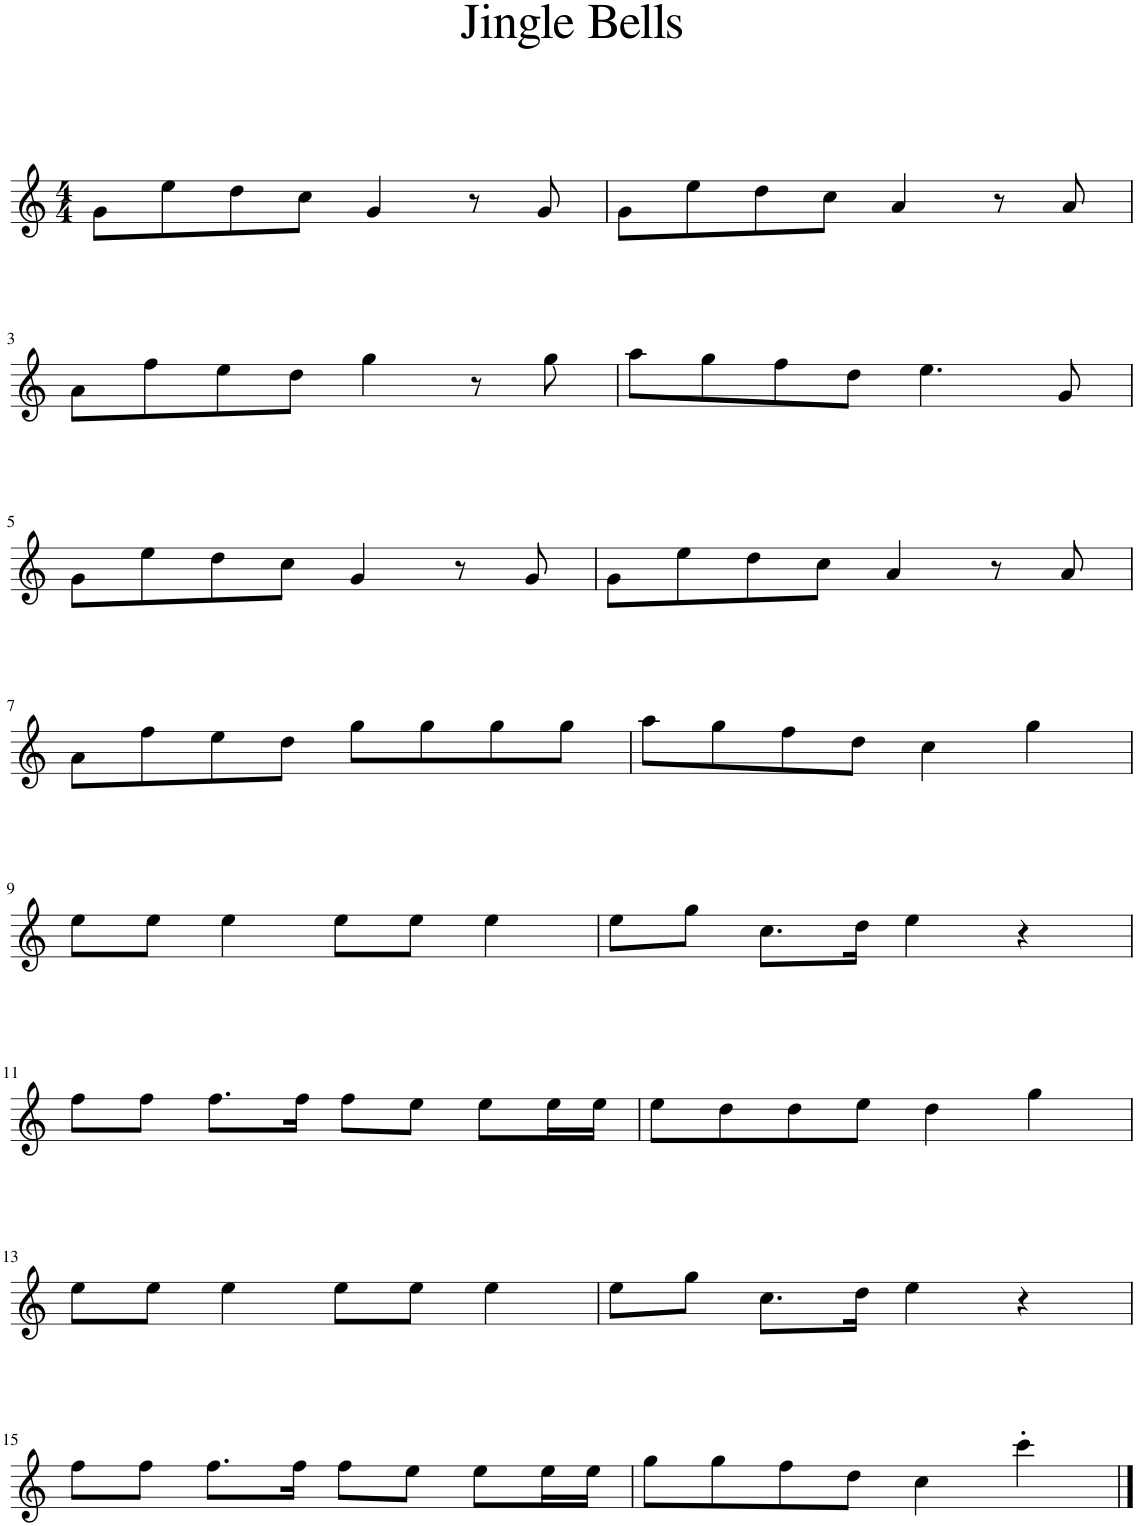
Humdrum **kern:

**kern
*part1
*staff1
*I"Flute, Flute
*clefG2
*k[]
*M4/4
=1
8g\L
8ee\
8dd\
8cc\J
4g/
8r
8g/
=2
8g\L
8ee\
8dd\
8cc\J
4a/
8r
8a/
!!LO:LB:g=z
=3
8a\L
8ff\
8ee\
8dd\J
4gg\
8r
8gg\
=4
8aa\L
8gg\
8ff\
8dd\J
4.ee\
8g/
!!LO:LB:g=z
=5
8g\L
8ee\
8dd\
8cc\J
4g/
8r
8g/
=6
8g\L
8ee\
8dd\
8cc\J
4a/
8r
8a/
!!LO:LB:g=z
=7
8a\L
8ff\
8ee\
8dd\J
8gg\L
8gg\
8gg\
8gg\J
=8
8aa\L
8gg\
8ff\
8dd\J
4cc\
4gg\
!!LO:LB:g=z
=9
8ee\L
8ee\J
4ee\
8ee\L
8ee\J
4ee\
=10
8ee\L
8gg\J
8.cc\L
16dd\Jk
4ee\
4r
!!LO:LB:g=z
=11
8ff\L
8ff\J
8.ff\L
16ff\Jk
8ff\L
8ee\J
8ee\L
16ee\L
16ee\JJ
=12
8ee\L
8dd\
8dd\
8ee\J
4dd\
4gg\
!!LO:LB:g=z
=13
8ee\L
8ee\J
4ee\
8ee\L
8ee\J
4ee\
=14
8ee\L
8gg\J
8.cc\L
16dd\Jk
4ee\
4r
!!LO:LB:g=z
=15
8ff\L
8ff\J
8.ff\L
16ff\Jk
8ff\L
8ee\J
8ee\L
16ee\L
16ee\JJ
=16
8gg\L
8gg\
8ff\
8dd\J
4cc\
4ccc'\
==
*-
